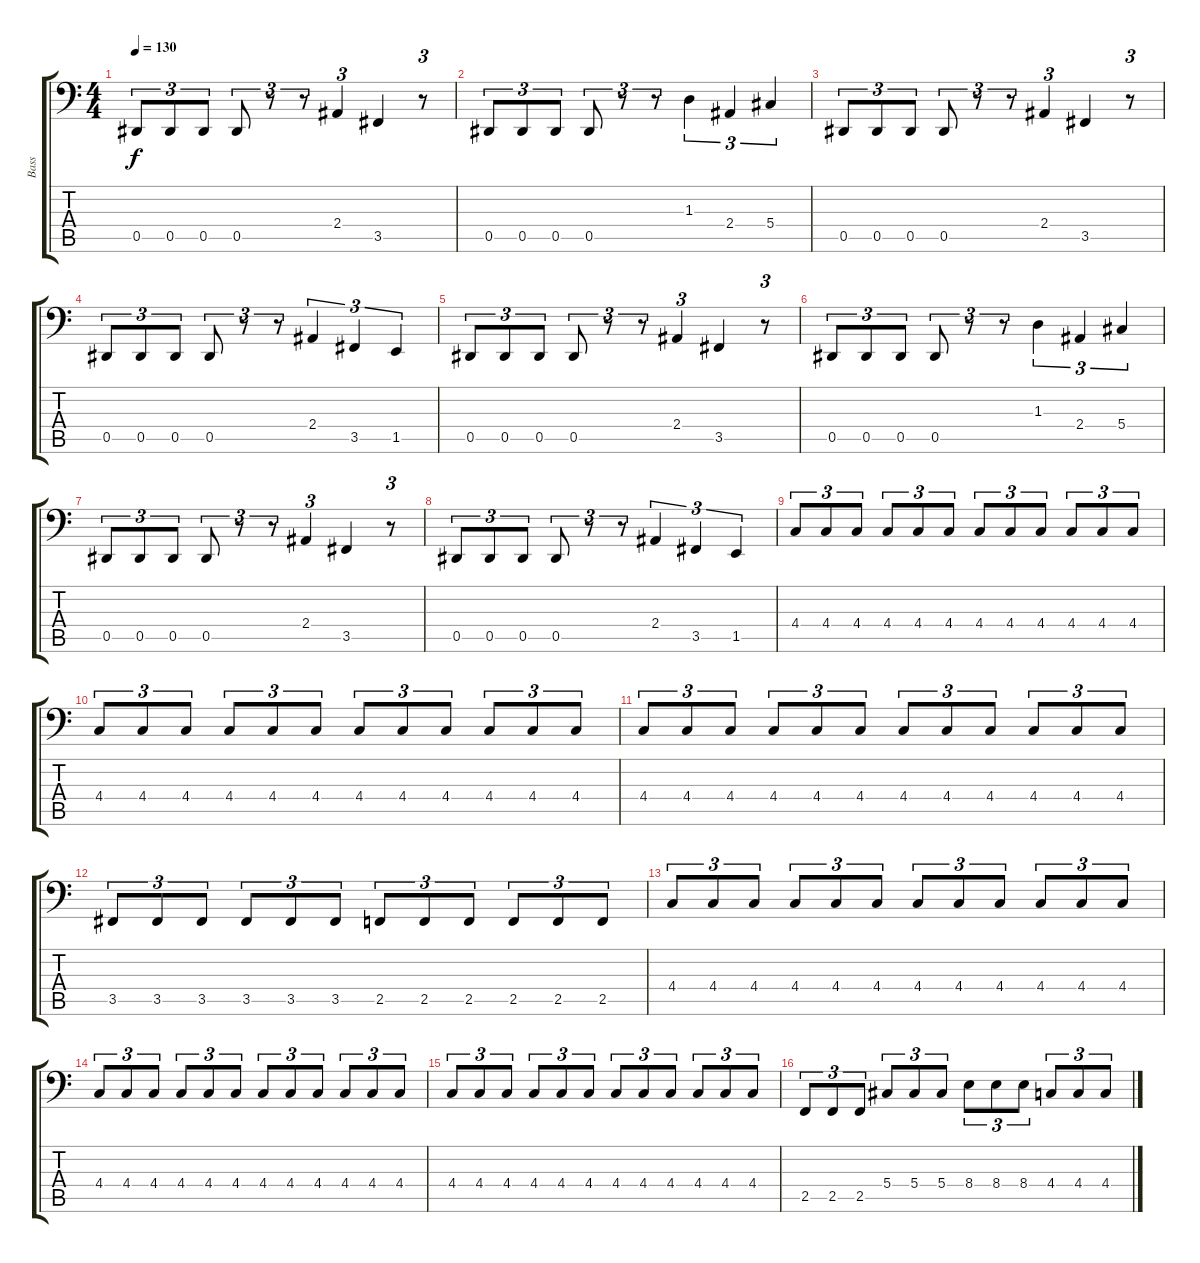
\track ("Bass" "Bass") {instrument electricbassfinger}
\staff {score tabs}
\tuning (B2 Gb2 Db2 Ab1 Eb1 Bb0) {hide}
\ts (4 4)
\tempo 130
\clef f4
\ks c
0.5.8{tu (3 2) dy f} 0.5.8{tu (3 2)} 0.5.8{tu (3 2)} 0.5.8{tu (3 2)} r.8{tu (3 2)} r.8{tu (3 2)} 2.4.4{tu (3 2)} 3.5.4 r.8{tu (3 2)} |
0.5.8{tu (3 2)} 0.5.8{tu (3 2)} 0.5.8{tu (3 2)} 0.5.8{tu (3 2)} r.8{tu (3 2)} r.8{tu (3 2)} 1.3.4{tu (3 2)} 2.4.4{tu (3 2)} 5.4.4{tu (3 2)} |
0.5.8{tu (3 2)} 0.5.8{tu (3 2)} 0.5.8{tu (3 2)} 0.5.8{tu (3 2)} r.8{tu (3 2)} r.8{tu (3 2)} 2.4.4{tu (3 2)} 3.5.4 r.8{tu (3 2)} |
0.5.8{tu (3 2)} 0.5.8{tu (3 2)} 0.5.8{tu (3 2)} 0.5.8{tu (3 2)} r.8{tu (3 2)} r.8{tu (3 2)} 2.4.4{tu (3 2)} 3.5.4{tu (3 2)} 1.5.4{tu (3 2)} |
0.5.8{tu (3 2)} 0.5.8{tu (3 2)} 0.5.8{tu (3 2)} 0.5.8{tu (3 2)} r.8{tu (3 2)} r.8{tu (3 2)} 2.4.4{tu (3 2)} 3.5.4 r.8{tu (3 2)} |
0.5.8{tu (3 2)} 0.5.8{tu (3 2)} 0.5.8{tu (3 2)} 0.5.8{tu (3 2)} r.8{tu (3 2)} r.8{tu (3 2)} 1.3.4{tu (3 2)} 2.4.4{tu (3 2)} 5.4.4{tu (3 2)} |
0.5.8{tu (3 2)} 0.5.8{tu (3 2)} 0.5.8{tu (3 2)} 0.5.8{tu (3 2)} r.8{tu (3 2)} r.8{tu (3 2)} 2.4.4{tu (3 2)} 3.5.4 r.8{tu (3 2)} |
0.5.8{tu (3 2)} 0.5.8{tu (3 2)} 0.5.8{tu (3 2)} 0.5.8{tu (3 2)} r.8{tu (3 2)} r.8{tu (3 2)} 2.4.4{tu (3 2)} 3.5.4{tu (3 2)} 1.5.4{tu (3 2)} |
4.4.8{tu (3 2)} 4.4.8{tu (3 2)} 4.4.8{tu (3 2)} 4.4.8{tu (3 2)} 4.4.8{tu (3 2)} 4.4.8{tu (3 2)} 4.4.8{tu (3 2)} 4.4.8{tu (3 2)} 4.4.8{tu (3 2)} 4.4.8{tu (3 2)} 4.4.8{tu (3 2)} 4.4.8{tu (3 2)} |
4.4.8{tu (3 2)} 4.4.8{tu (3 2)} 4.4.8{tu (3 2)} 4.4.8{tu (3 2)} 4.4.8{tu (3 2)} 4.4.8{tu (3 2)} 4.4.8{tu (3 2)} 4.4.8{tu (3 2)} 4.4.8{tu (3 2)} 4.4.8{tu (3 2)} 4.4.8{tu (3 2)} 4.4.8{tu (3 2)} |
4.4.8{tu (3 2)} 4.4.8{tu (3 2)} 4.4.8{tu (3 2)} 4.4.8{tu (3 2)} 4.4.8{tu (3 2)} 4.4.8{tu (3 2)} 4.4.8{tu (3 2)} 4.4.8{tu (3 2)} 4.4.8{tu (3 2)} 4.4.8{tu (3 2)} 4.4.8{tu (3 2)} 4.4.8{tu (3 2)} |
3.5.8{tu (3 2)} 3.5.8{tu (3 2)} 3.5.8{tu (3 2)} 3.5.8{tu (3 2)} 3.5.8{tu (3 2)} 3.5.8{tu (3 2)} 2.5.8{tu (3 2)} 2.5.8{tu (3 2)} 2.5.8{tu (3 2)} 2.5.8{tu (3 2)} 2.5.8{tu (3 2)} 2.5.8{tu (3 2)} |
4.4.8{tu (3 2)} 4.4.8{tu (3 2)} 4.4.8{tu (3 2)} 4.4.8{tu (3 2)} 4.4.8{tu (3 2)} 4.4.8{tu (3 2)} 4.4.8{tu (3 2)} 4.4.8{tu (3 2)} 4.4.8{tu (3 2)} 4.4.8{tu (3 2)} 4.4.8{tu (3 2)} 4.4.8{tu (3 2)} |
4.4.8{tu (3 2)} 4.4.8{tu (3 2)} 4.4.8{tu (3 2)} 4.4.8{tu (3 2)} 4.4.8{tu (3 2)} 4.4.8{tu (3 2)} 4.4.8{tu (3 2)} 4.4.8{tu (3 2)} 4.4.8{tu (3 2)} 4.4.8{tu (3 2)} 4.4.8{tu (3 2)} 4.4.8{tu (3 2)} |
4.4.8{tu (3 2)} 4.4.8{tu (3 2)} 4.4.8{tu (3 2)} 4.4.8{tu (3 2)} 4.4.8{tu (3 2)} 4.4.8{tu (3 2)} 4.4.8{tu (3 2)} 4.4.8{tu (3 2)} 4.4.8{tu (3 2)} 4.4.8{tu (3 2)} 4.4.8{tu (3 2)} 4.4.8{tu (3 2)} |
2.5.8{tu (3 2)} 2.5.8{tu (3 2)} 2.5.8{tu (3 2)} 5.4.8{tu (3 2)} 5.4.8{tu (3 2)} 5.4.8{tu (3 2)} 8.4.8{tu (3 2)} 8.4.8{tu (3 2)} 8.4.8{tu (3 2)} 4.4.8{tu (3 2)} 4.4.8{tu (3 2)} 4.4.8{tu (3 2)}
